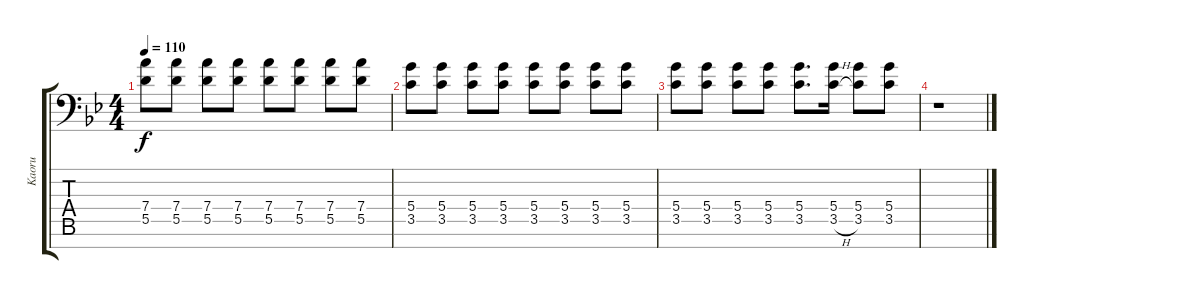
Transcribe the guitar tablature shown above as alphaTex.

\track ("Kaoru" "Kaoru") {instrument overdrivenguitar}
\staff {score tabs}
\tuning (E4 B3 G3 D3 A2 D2 A1) {hide}
\ts (4 4)
\tempo 110
\clef f4
\ks bb
(7.4 5.5).8{dy f} (7.4 5.5).8 (7.4 5.5).8 (7.4 5.5).8 (7.4 5.5).8 (7.4 5.5).8 (7.4 5.5).8 (7.4 5.5).8 |
(5.4 3.5).8 (5.4 3.5).8 (5.4 3.5).8 (5.4 3.5).8 (5.4 3.5).8 (5.4 3.5).8 (5.4 3.5).8 (5.4 3.5).8 |
(5.4 3.5).8 (5.4 3.5).8 (5.4 3.5).8 (5.4 3.5).8 (5.4 3.5).8{d} (5.4 3.5{h}).16 (5.4 3.5).8 (5.4 3.5).8 |
r.1
